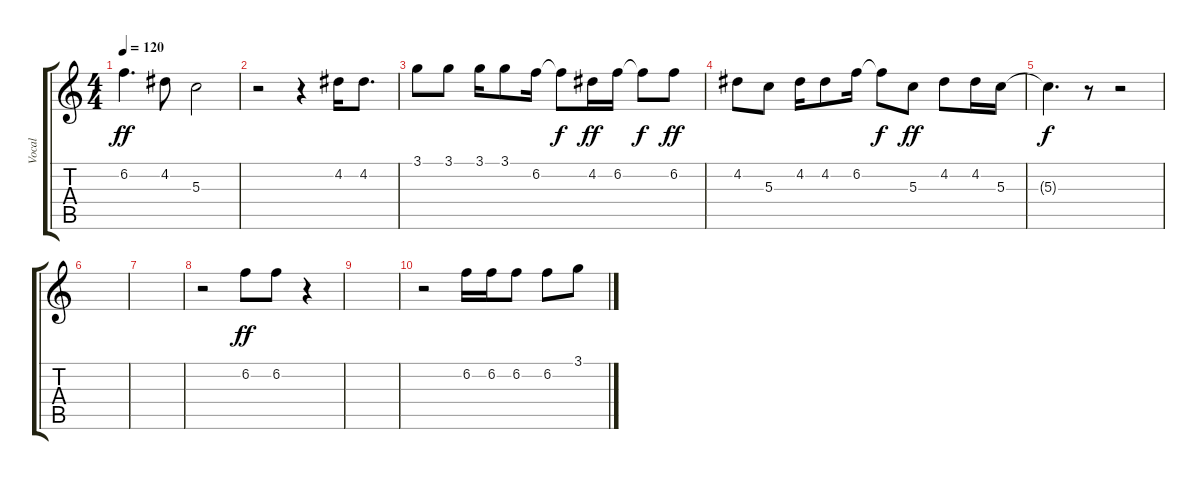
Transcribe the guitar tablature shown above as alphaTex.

\track ("Vocal" "Vocal") {instrument fretlessbass}
\staff {score tabs}
\tuning (E4 B3 G3 D3 A2 E2) {hide}
\ts (4 4)
\tempo 120
\clef g2
\ks c
6.2.4{d dy ff} 4.2.8 5.3.2 |
r.2 r.4 4.2.16 4.2.8{d} |
3.1.8 3.1.8 3.1.16 3.1.8 6.2.16 6.2{t}.8{dy f} 4.2.16{dy ff} 6.2.16 6.2{t}.8{dy f} 6.2.8{dy ff} |
4.2.8 5.3.8 4.2.16 4.2.8 6.2.16 6.2{t}.8{dy f} 5.3.8{dy ff} 4.2.8 4.2.16 5.3.16 |
5.3{t}.4{d dy f} r.8 r.2 |
|
|
r.2 6.2.8{dy ff} 6.2.8 r.4 |
|
r.2 6.2.16 6.2.16 6.2.8 6.2.8 3.1.8
